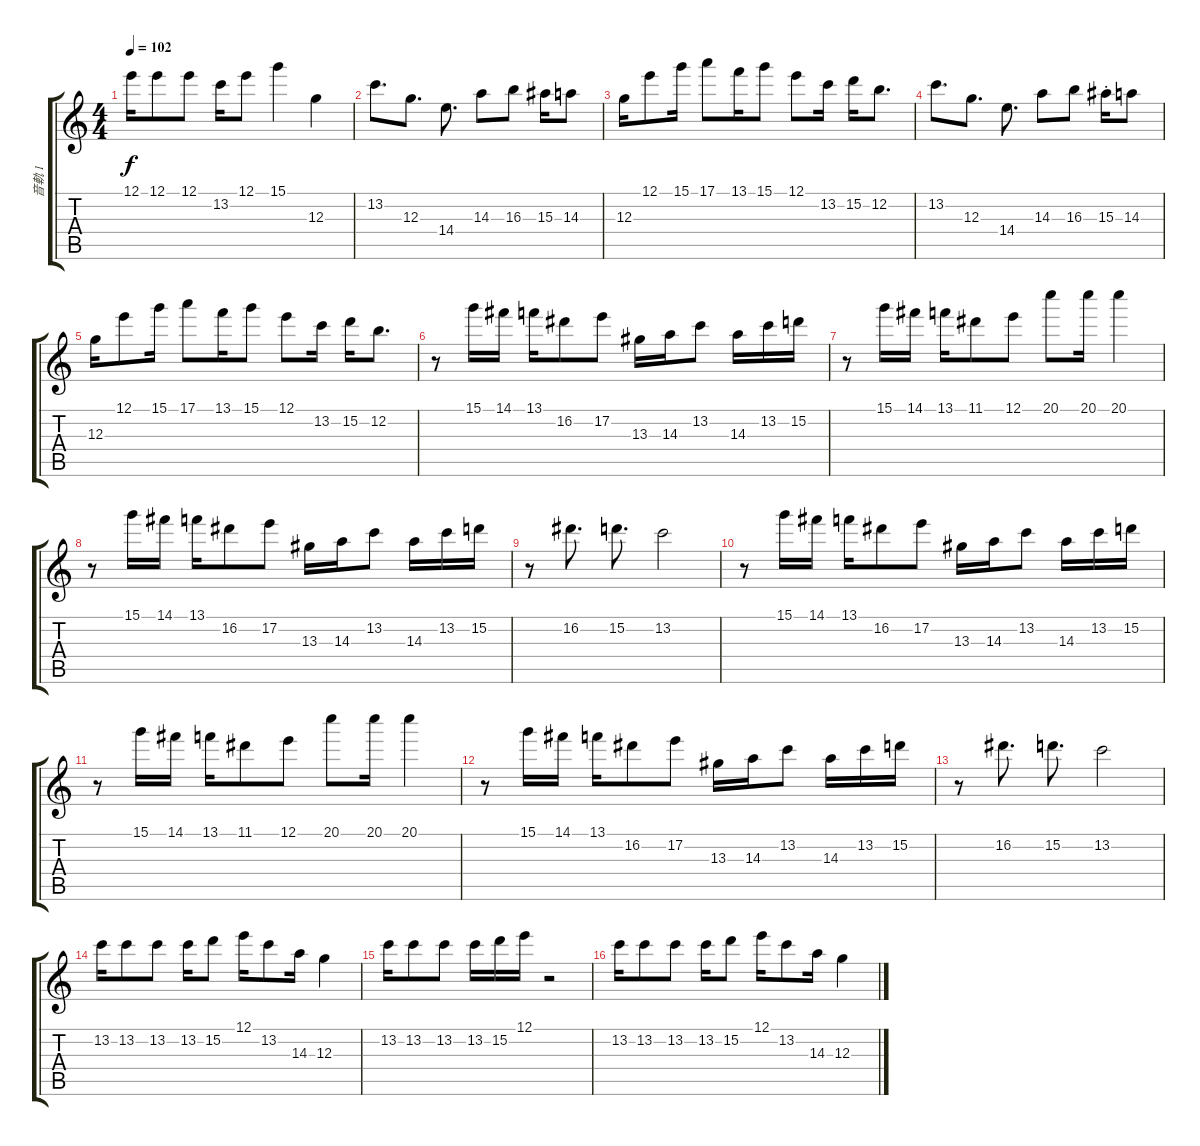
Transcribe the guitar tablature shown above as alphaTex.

\track ("音軌 1" "音軌 1") {instrument electricguitarjazz}
\staff {score tabs}
\tuning (E4 B3 G3 D3 A2 E2) {hide}
\ts (4 4)
\tempo 102
\clef g2
\ks c
12.1.16{dy f instrument electricguitarjazz} 12.1.8 12.1.8 13.2.16 12.1.8 15.1.4 12.3.4 |
13.2.8{d} 12.3.8{d} 14.4.8{d} 14.3.8 16.3.8 15.3.16 14.3.8 |
12.3.16 12.1.8 15.1.16 17.1.8 13.1.16 15.1.8 12.1.8 13.2.16 15.2.16 12.2.8{d} |
13.2.8{d} 12.3.8{d} 14.4.8{d} 14.3.8 16.3.8 15.3{st}.16 14.3.8 |
12.3.16 12.1.8 15.1.16 17.1.8 13.1.16 15.1.8 12.1.8 13.2.16 15.2.16 12.2.8{d} |
r.8 15.1.16 14.1.16 13.1.16 16.2.8 17.2.8 13.3.16 14.3.16 13.2.8 14.3.16 13.2.16 15.2.16 |
r.8 15.1.16 14.1.16 13.1.16 11.1.8 12.1.8 20.1.8 20.1.16 20.1.4 |
r.8 15.1.16 14.1.16 13.1.16 16.2.8 17.2.8 13.3.16 14.3.16 13.2.8 14.3.16 13.2.16 15.2.16 |
r.8 16.2.8{d} 15.2.8{d} 13.2.2 |
r.8 15.1.16 14.1.16 13.1.16 16.2.8 17.2.8 13.3.16 14.3.16 13.2.8 14.3.16 13.2.16 15.2.16 |
r.8 15.1.16 14.1.16 13.1.16 11.1.8 12.1.8 20.1.8 20.1.16 20.1.4 |
r.8 15.1.16 14.1.16 13.1.16 16.2.8 17.2.8 13.3.16 14.3.16 13.2.8 14.3.16 13.2.16 15.2.16 |
r.8 16.2.8{d} 15.2.8{d} 13.2.2 |
13.2.16 13.2.8 13.2.8 13.2.16 15.2.8 12.1.16 13.2.8 14.3.16 12.3.4 |
13.2.16 13.2.8 13.2.8 13.2.16 15.2.16 12.1.16 r.2 |
13.2.16 13.2.8 13.2.8 13.2.16 15.2.8 12.1.16 13.2.8 14.3.16 12.3.4
